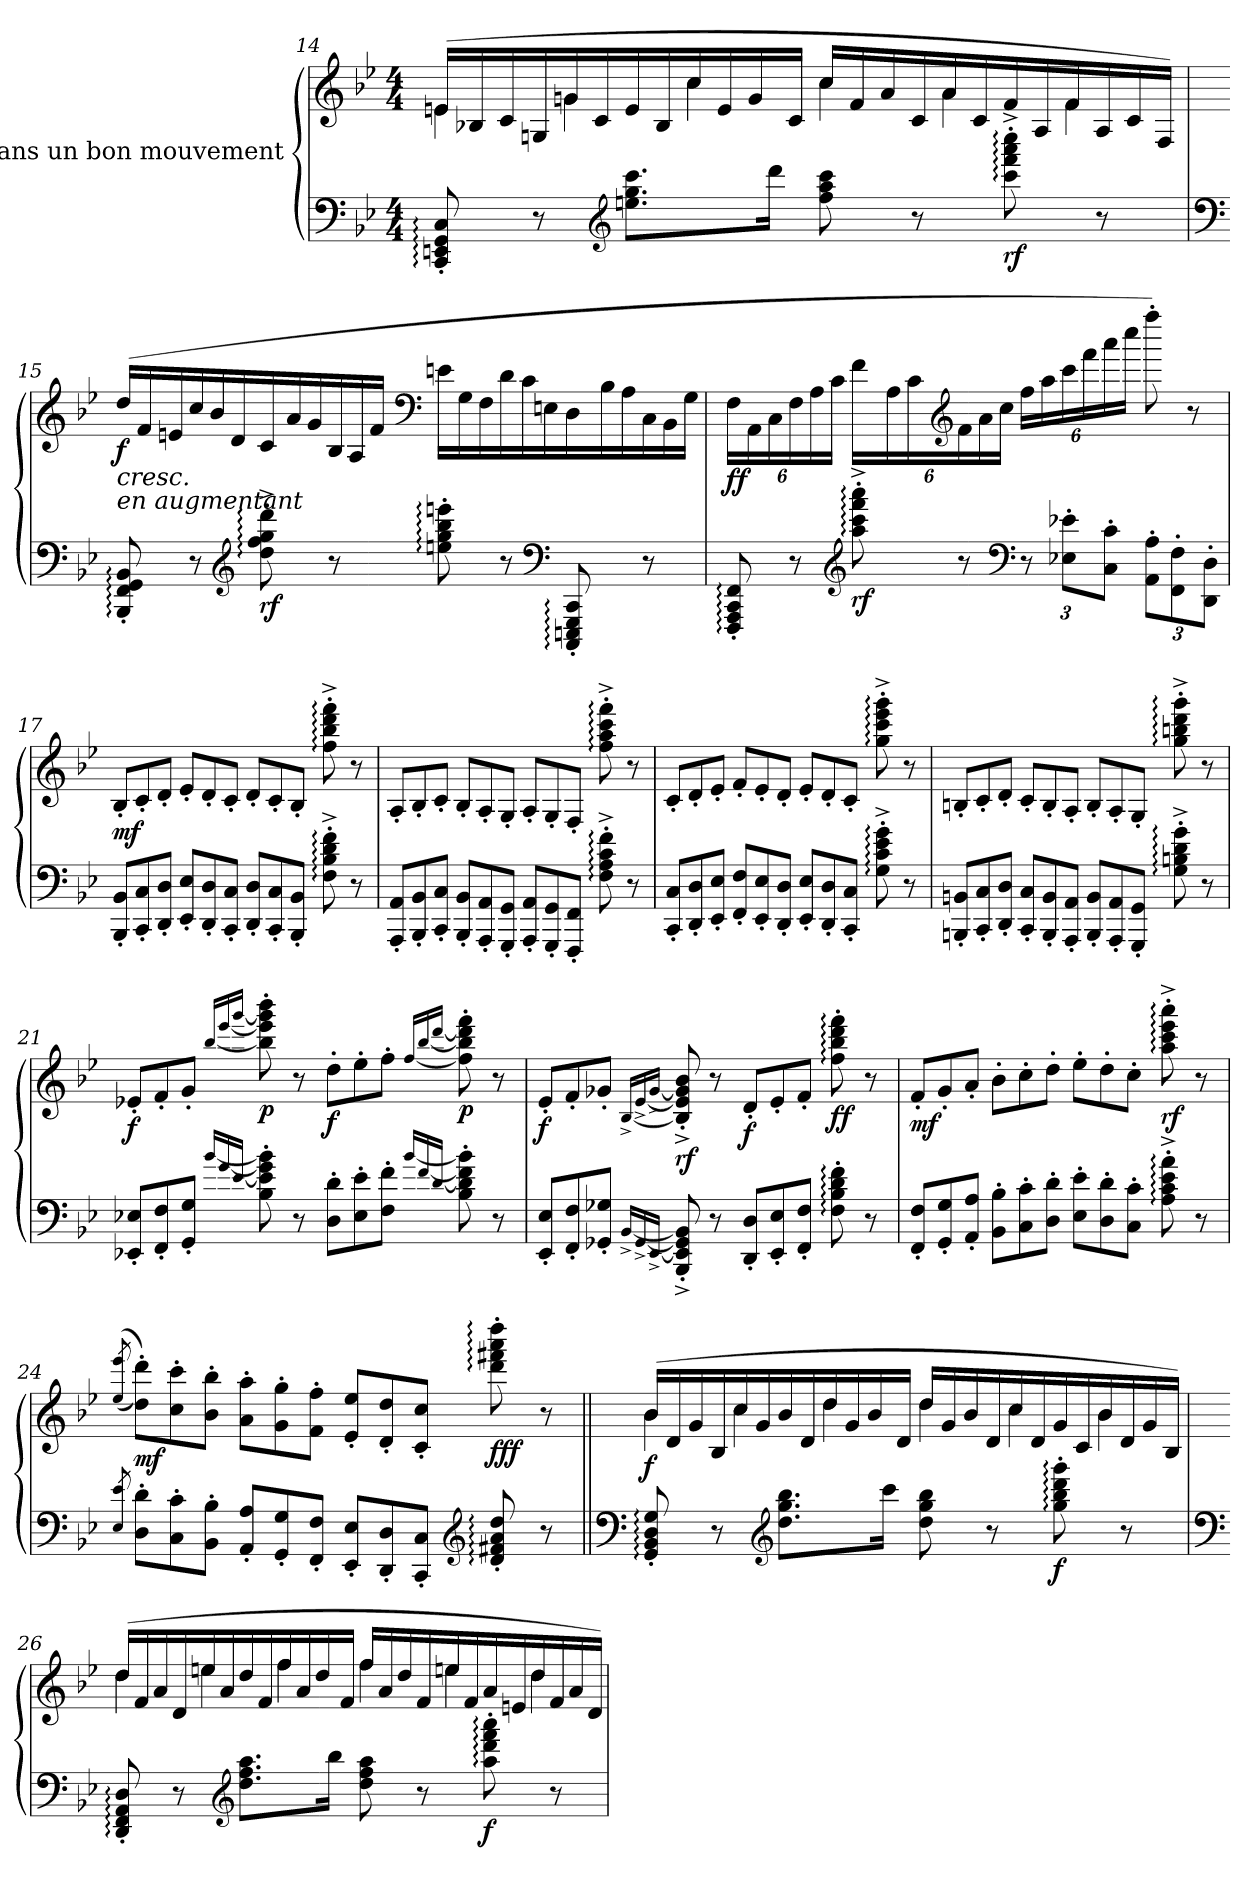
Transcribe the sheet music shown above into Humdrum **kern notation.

**kern	**kern	**dynam
*part1	*part1	*part1
*staff2	*staff1	*staff1/2
*I"Dans un bon mouvement	*	*
*clefF4	*clefG2	*
*k[b-e-]	*k[b-e-]	*
*M4/4	*M4/4	*
*	*Xtuplet	*
=14	=14	=14
*	*^	*
8CC/:' 8EEn/:' 8GG/:' 8C/:'	(24en/LL	6e\	.
.	24B-X/	.	.
.	24c/	.	.
8r	24Gn/	.	.
.	24gn/	6g\	.
.	24c/	.	.
*clefG2	*	*	*
8.een\ 8.gg\ 8.ccc\L	24e/	.	.
.	24B-/	.	.
.	24cc/	6cc\	.
.	24e/	.	.
.	24g/	.	.
16ddd\Jk	.	.	.
.	24c/JJ	.	.
8ff\ 8aa\ 8ccc\	24cc/LL	6cc\	.
.	24f/	.	.
.	24a/	.	.
8r	24c/	.	.
.	24a/	6a\	.
.	24c/	.	.
!	!	!	!LO:DY:b=2
8ccc\:'^ 8fff\:'^ 8aaa\:'^ 8cccc\:'^	24f/	.	rf
.	24A/	.	.
.	24f/	6f\	.
8r	24A/	.	.
.	24c/	.	.
.	24F/JJ)	.	.
*	*v	*v	*
!!LO:LB:g=z
=15	=15	=15
*clefF4	*	*
!	!LO:TX:b:i:t=en augmentant	!
!	!	!LO:HP:b
!	!	!LO:DY:n=1:b
8BBB-/:' 8FF/:' 8GG/:' 8BB-/:'	(24dd/LL	< f
.	24f/	.
.	24en/	.
8r	24cc/	.
.	24b-/	.
.	24d/	.
*clefG2	*	*
!	!	!LO:DY:n=2:b=2
8dd\:'^ 8ff\:'^ 8gg\:'^ 8ddd\:'^	24c/	rf
.	24a/	.
.	24g/	.
8r	24B-/	.
.	24A/	.
.	24f/JJ	.
*	*clefF4	*
8een\:' 8gg\:' 8bb-\:' 8eeen\:'	24en\LL	.
.	24G\	.
.	24F\	.
8r	24d\	.
.	24c\	.
.	24En\	.
*clefF4	*	*
8CCC/:' 8EEEn/:' 8GGG/:' 8CC/:'	24D\	.
.	24B-\	.
.	24A\	.
8r	24C\	.
.	24BB-\	.
.	24G\JJ	.
.	.	[
=16	=16	=16
*	*tuplet	*
*	*Xbrackettup	*
!	!	!LO:DY:b
8FFF/:' 8AAA/:' 8CC/:' 8FF/:'	24F\LL	ff
.	24AA\	.
.	24C\	.
8r	24F\	.
.	24A\	.
.	24c\JJ	.
*clefG2	*	*
!	!	!LO:DY:b=2
8aa\:'^ 8ccc\:'^ 8fff\:'^ 8aaa\:'^	24f\LL	rf
.	24A\	.
.	24c\	.
*	*clefG2	*
8r	24f\	.
.	24a\	.
.	24cc\JJ	.
*clefF4	*	*
*Xbrackettup	*	*
12r	24ff\LL	.
.	24aa\	.
12E-X\' 12e-X\'L	24ccc\	.
.	24fff\	.
12C\' 12c\'J	24aaa\	.
.	24cccc\JJ	.
12AA\' 12A\'L	8ffff'\)	.
12FF\' 12F\'	.	.
.	8r	.
12DD\' 12D\'J	.	.
!!LO:LB:g=z
=17	=17	=17
*Xtuplet	*Xtuplet	*
!	!	!LO:DY:b
12BBB-/' 12BB-/'L	12B-'/L	mf
12CC/' 12C/'	12c'/	.
12DD/' 12D/'J	12d'/J	.
12EE-/' 12E-/'L	12e-'/L	.
12DD/' 12D/'	12d'/	.
12CC/' 12C/'J	12c'/J	.
12DD/' 12D/'L	12d'/L	.
12CC/' 12C/'	12c'/	.
12BBB-/' 12BB-/'J	12B-'/J	.
!	!	!LO:DY:b=2
!	!	!LO:DY:n=1:b
8F\:'^ 8B-\:'^ 8d\:'^ 8f\:'^	8ff\:'^ 8bb-\:'^ 8ddd\:'^ 8fff\:'^	rf rf
8r	8r	.
=18	=18	=18
12AAA/' 12AA/'L	12A'/L	.
12BBB-/' 12BB-/'	12B-'/	.
12CC/' 12C/'J	12c'/J	.
12BBB-/' 12BB-/'L	12B-'/L	.
12AAA/' 12AA/'	12A'/	.
12GGG/' 12GG/'J	12G'/J	.
12AAA/' 12AA/'L	12A'/L	.
12GGG/' 12GG/'	12G'/	.
12FFF/' 12FF/'J	12F'/J	.
!	!	!LO:DY:b=2
!	!	!LO:DY:n=1:b
8F\:'^ 8A\:'^ 8c\:'^ 8f\:'^	8ff\:'^ 8aa\:'^ 8ccc\:'^ 8fff\:'^	rf rf
8r	8r	.
=19	=19	=19
12CC/' 12C/'L	12c'/L	.
12DD/' 12D/'	12d'/	.
12EE-/' 12E-/'J	12e-'/J	.
12FF/' 12F/'L	12f'/L	.
12EE-/' 12E-/'	12e-'/	.
12DD/' 12D/'J	12d'/J	.
12EE-/' 12E-/'L	12e-'/L	.
12DD/' 12D/'	12d'/	.
12CC/' 12C/'J	12c'/J	.
!	!	!LO:DY:b=2
!	!	!LO:DY:n=1:b
8G\:'^ 8c\:'^ 8e-\:'^ 8g\:'^	8gg\:'^ 8ccc\:'^ 8eee-\:'^ 8ggg\:'^	rf rf
8r	8r	.
!!LO:LB:g=z
=20	=20	=20
12BBBn/' 12BBn/'L	12Bn'/L	.
12CC/' 12C/'	12c'/	.
12DD/' 12D/'J	12d'/J	.
12CC/' 12C/'L	12c'/L	.
12BBB/' 12BB/'	12B'/	.
12AAA/' 12AA/'J	12A'/J	.
12BBB/' 12BB/'L	12B'/L	.
12AAA/' 12AA/'	12A'/	.
12GGG/' 12GG/'J	12G'/J	.
!	!	!LO:DY:b=2
!	!	!LO:DY:n=1:b
8G\:'^ 8Bn\:'^ 8d\:'^ 8g\:'^	8gg\:'^ 8bbn\:'^ 8ddd\:'^ 8ggg\:'^	rf rf
8r	8r	.
=21	=21	=21
!	!	!LO:DY:b
12EE-X/' 12E-X/'L	12e-X'/L	f
12FF/' 12F/'	12f'/	.
12GG/' 12G/'J	12g'/J	.
[16qb-/LL	[16qbb-/LL	.
[16qg/	[16qeee-/	.
[16qe-/JJ	[16qggg/JJ	.
!	!	!LO:DY:b
8B-\' 8e-\]' 8g\]' 8b-\]'	8bb-\]' 8eee-\]' 8ggg\]' 8bbb-\'	p
8r	8r	.
!	!	!LO:DY:b
12D\' 12d\'L	12dd'\L	f
12E-\' 12e-\'	12ee-'\	.
12F\' 12f\'J	12ff'\J	.
[16qb-/LL	[16qff/LL	.
[16qf/	[16qbb-/	.
[16qd/JJ	[16qddd/JJ	.
!	!	!LO:DY:b
8B-\' 8d\]' 8f\]' 8b-\]'	8ff\]' 8bb-\]' 8ddd\]' 8fff\'	p
8r	8r	.
!!LO:PB:g=z
=22	=22	=22
!	!	!LO:DY:b
12EE-/' 12E-/'L	12e-'/L	f
12FF/' 12F/'	12f'/	.
12GG-X/' 12G-X/'J	12g-X'/J	.
[16qBB-^/LL	[16qB-^/LL	.
[16qGG-^/	[16qe-^/	.
[16qEE-^/JJ	[16qg-^/JJ	.
!	!	!LO:DY:b
8BBB-/'^ 8EE-/]'^ 8GG-/]'^ 8BB-/]'^	8B-/]'^ 8e-/]'^ 8g-/]'^ 8b-/'^	rf
8r	8r	.
!	!	!LO:DY:b
12DD/' 12D/'L	12d'/L	f
12EE-/' 12E-/'	12e-'/	.
12FF/' 12F/'J	12f'/J	.
!	!	!LO:DY:b
8F\:' 8B-\:' 8d\:' 8f\:'	8ff\:' 8bb-\:' 8ddd\:' 8fff\:'	ff
8r	8r	.
=23	=23	=23
!	!	!LO:DY:b
12FF/' 12F/'L	12f'/L	mf
12GG/' 12G/'	12g'/	.
12AA/' 12A/'J	12a'/J	.
12BB-\' 12B-\'L	12b-'\L	.
12C\' 12c\'	12cc'\	.
12D\' 12d\'J	12dd'\J	.
12E-\' 12e-\'L	12ee-'\L	.
12D\' 12d\'	12dd'\	.
12C\' 12c\'J	12cc'\J	.
!	!	!LO:DY:b
8A\:'^ 8c\:'^ 8e-\:'^ 8a\:'^	8aa\:'^ 8ccc\:'^ 8eee-\:'^ 8aaa\:'^	rf
8r	8r	.
=24	=24	=24
8qE-/ 8qe-/	(>(8qee-/ 8qeee-/	.
!	!	!LO:DY:b
12D\' 12d\'L	12dd\' 12ddd\'L))	mf
12C\' 12c\'	12cc\' 12ccc\'	.
12BB-\' 12B-\'J	12b-\' 12bb-\'J	.
12AA/' 12A/'L	12a\' 12aa\'L	.
12GG/' 12G/'	12g\' 12gg\'	.
12FF/' 12F/'J	12f\' 12ff\'J	.
12EE-/' 12E-/'L	12e-/' 12ee-/'L	.
12DD/' 12D/'	12d/' 12dd/'	.
12CC/' 12C/'J	12c/' 12cc/'J	.
*clefG2	*	*
!	!	!LO:DY:b
8d/:' 8f#X/:' 8a/:' 8dd/:'	8ddd\:' 8fff#X\:' 8aaa\:' 8dddd\:'	fff
8r	8r	.
!!LO:LB:g=z
=25||	=25||	=25||
*clefF4	*	*
*	*^	*
!	!	!	!LO:DY:b
8GG/:' 8BB-/:' 8D/:' 8G/:'	(24b-/LL	6b-\	f
.	24d/	.	.
.	24g/	.	.
8r	24B-/	.	.
.	24cc/	6cc\	.
.	24g/	.	.
*clefG2	*	*	*
8.dd\ 8.gg\ 8.bb-\L	24b-/	.	.
.	24d/	.	.
.	24dd/	6dd\	.
.	24g/	.	.
.	24b-/	.	.
16ccc\Jk	.	.	.
.	24d/JJ	.	.
8dd\ 8gg\ 8bb-\	24dd/LL	6dd\	.
.	24g/	.	.
.	24b-/	.	.
8r	24d/	.	.
.	24cc/	6cc\	.
.	24d/	.	.
!	!	!	!LO:DY:b=2
8gg\:' 8bb-\:' 8ddd\:' 8ggg\:'	24g/	.	f
.	24c/	.	.
.	24b-/	6b-\	.
8r	24d/	.	.
.	24g/	.	.
.	24B-/JJ)	.	.
=26	=26	=26	=26
*clefF4	*	*	*
8DD/:' 8FF/:' 8AA/:' 8D/:'	(24dd/LL	6dd\	.
.	24f/	.	.
.	24a/	.	.
8r	24d/	.	.
.	24een/	6ee\	.
.	24a/	.	.
*clefG2	*	*	*
8.dd\ 8.ff\ 8.aa\L	24dd/	.	.
.	24f/	.	.
.	24ff/	6ff\	.
.	24a/	.	.
.	24dd/	.	.
16bb-\Jk	.	.	.
.	24f/JJ	.	.
8dd\ 8ff\ 8aa\	24ff/LL	6ff\	.
.	24a/	.	.
.	24dd/	.	.
8r	24f/	.	.
.	24een/	6ee\	.
.	24f/	.	.
!	!	!	!LO:DY:b=2
8aa\:' 8ddd\:' 8fff\:' 8aaa\:'	24a/	.	f
.	24en/	.	.
.	24dd/	6dd\	.
8r	24f/	.	.
.	24a/	.	.
.	24d/JJ)	.	.
*	*v	*v	*
=	=	=
*-	*-	*-
